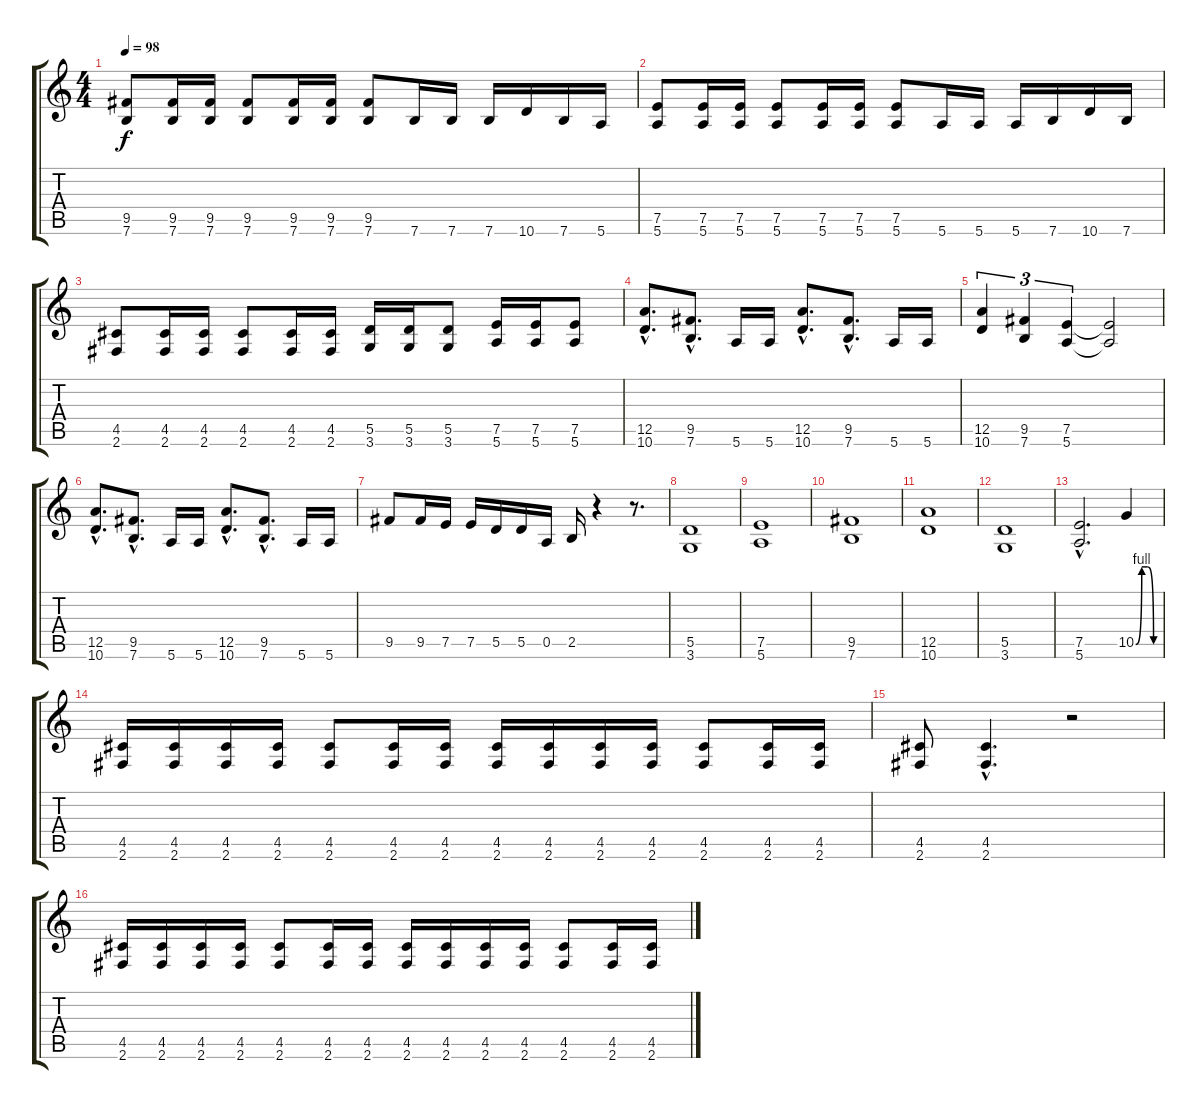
\track "" {instrument distortionguitar}
\staff {score tabs}
\tuning (E4 B3 G3 D3 A2 E2) {hide}
\ts (4 4)
\tempo 98
\clef g2
\ks c
(9.5 7.6).8{dy f} (9.5 7.6).16 (9.5 7.6).16 (9.5 7.6).8 (9.5 7.6).16 (9.5 7.6).16 (9.5 7.6).8 7.6.16 7.6.16 7.6.16 10.6.16 7.6.16 5.6.16 |
(7.5 5.6).8 (7.5 5.6).16 (7.5 5.6).16 (7.5 5.6).8 (7.5 5.6).16 (7.5 5.6).16 (7.5 5.6).8 5.6.16 5.6.16 5.6.16 7.6.16 10.6.16 7.6.16 |
(4.5 2.6).8 (4.5 2.6).16 (4.5 2.6).16 (4.5 2.6).8 (4.5 2.6).16 (4.5 2.6).16 (5.5 3.6).16 (5.5 3.6).16 (5.5 3.6).8 (7.5 5.6).16 (7.5 5.6).16 (7.5 5.6).8 |
(12.5{hac} 10.6{hac}).8{d} (9.5{hac} 7.6{hac}).8{d} 5.6.16 5.6.16 (12.5{hac} 10.6{hac}).8{d} (9.5{hac} 7.6{hac}).8{d} 5.6.16 5.6.16 |
(12.5 10.6).4{tu (3 2)} (9.5 7.6).4{tu (3 2)} (7.5 5.6).4{tu (3 2)} (7.5{t} 5.6{t}).2 |
(12.5{hac} 10.6{hac}).8{d} (9.5{hac} 7.6{hac}).8{d} 5.6.16 5.6.16 (12.5{hac} 10.6{hac}).8{d} (9.5{hac} 7.6{hac}).8{d} 5.6.16 5.6.16 |
9.5.8 9.5.16 7.5.16 7.5.16 5.5.16 5.5.16 0.5.16 2.5.16 r.4 r.8{d} |
(5.5 3.6).1 |
(7.5 5.6).1 |
(9.5 7.6).1 |
(12.5 10.6).1 |
(5.5 3.6).1 |
(7.5{hac} 5.6{hac}).2{d} 10.5{be (custom 0 0 15 4 30 4 45 0 60 0)}.4 |
(4.5 2.6).16 (4.5 2.6).16 (4.5 2.6).16 (4.5 2.6).16 (4.5 2.6).8 (4.5 2.6).16 (4.5 2.6).16 (4.5 2.6).16 (4.5 2.6).16 (4.5 2.6).16 (4.5 2.6).16 (4.5 2.6).8 (4.5 2.6).16 (4.5 2.6).16 |
(4.5 2.6).8 (4.5{hac} 2.6{hac}).4{d} r.2 |
(4.5 2.6).16 (4.5 2.6).16 (4.5 2.6).16 (4.5 2.6).16 (4.5 2.6).8 (4.5 2.6).16 (4.5 2.6).16 (4.5 2.6).16 (4.5 2.6).16 (4.5 2.6).16 (4.5 2.6).16 (4.5 2.6).8 (4.5 2.6).16 (4.5 2.6).16
